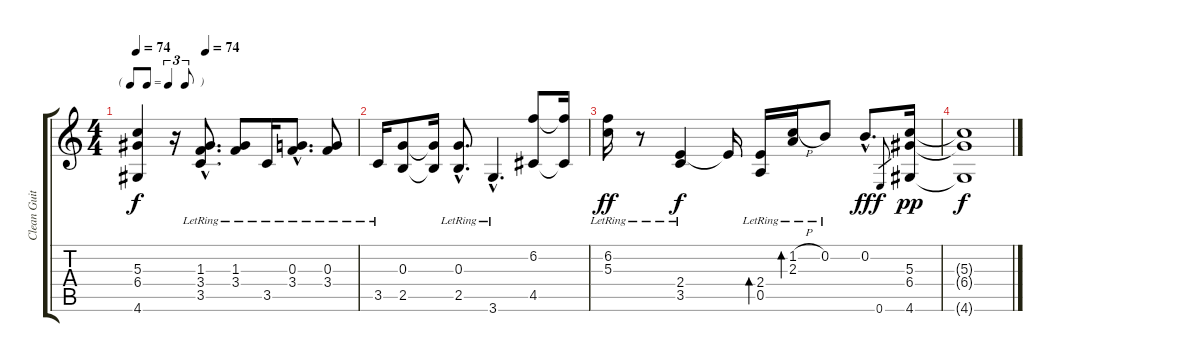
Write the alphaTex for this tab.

\track ("Clean Guitar" "Clean Guit") {instrument electricguitarjazz}
\staff {score tabs}
\tuning (E4 B3 G3 D3 A2 E2) {hide}
\ts (4 4)
\tf triplet8th
\tempo 74
\tempo (74 0.3125)
\clef g2
\ks c
(5.3{t} 6.4{t} 4.6{t}).4{dy f} r.16 (1.3{hac lr} 3.4{hac lr} 3.5{hac lr}).8{d} (1.3{lr} 3.4{lr}).8 3.5{lr}.16 (0.3{hac lr} 3.4{lr}).8{d} (0.3{lr} 3.4{lr}).8 |
3.5{lr}.16 (0.3 2.5).8 (0.3{t} 2.5{t}).16 (0.3{hac lr} 2.5{hac lr}).8{d} 3.6{hac lr}.4{d} (6.2 4.5).8 (6.2{t} 4.5{t}).16 |
(6.2{lr} 5.3{lr}).16{dy ff} r.8 (2.4 3.5{lr}).4{dy f} 2.4{t}.16 (2.4{lr} 0.5{lr}).16{bd 480} (1.2{h} 2.3{lr}).16{bd 480} 0.2{lr}.8 0.2{hac}.8{d dy ff} 0.6.8{gr dy f} (5.3 6.4 4.6).16{dy pp} |
(5.3{t} 6.4{t} 4.6{t}).1{dy f}
